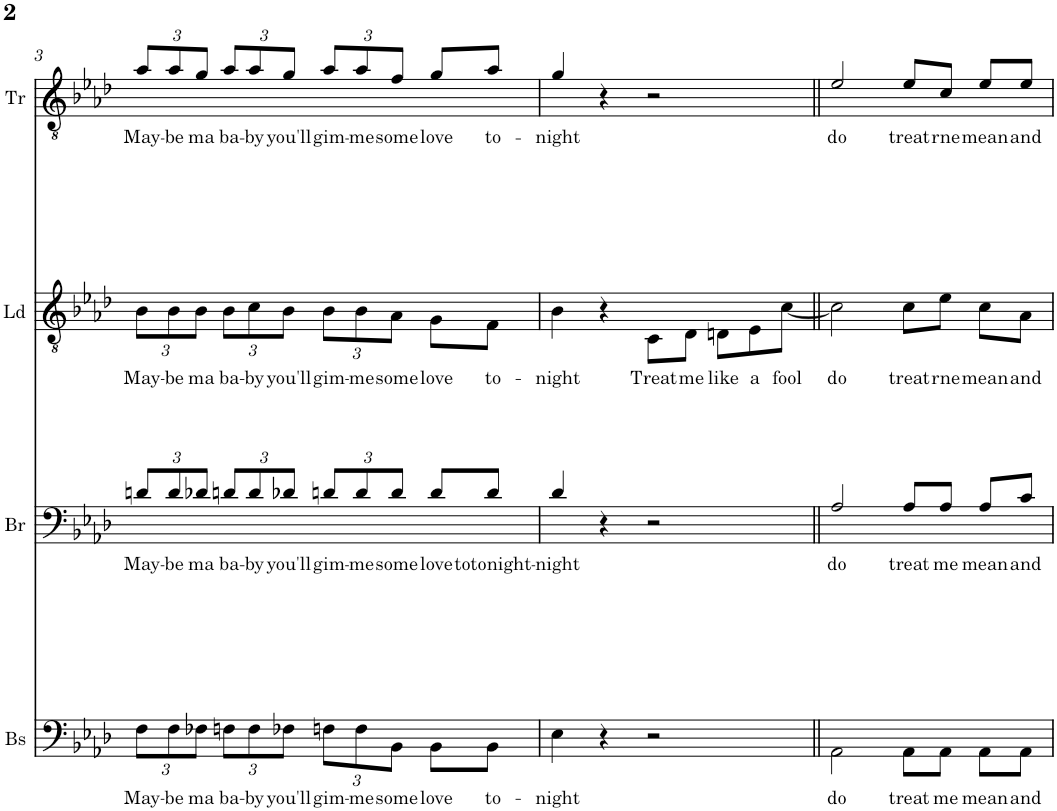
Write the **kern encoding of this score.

**kern	**text	**kern	**text	**kern	**text	**kern	**text
*part4	*part4	*part3	*part3	*part2	*part2	*part1	*part1
*staff4	*staff4	*staff3	*staff3	*staff2	*staff2	*staff1	*staff1
*I"Bass	*	*I"Bari	*	*I"Lead	*	*I"Tenor	*
*I'Bs	*	*I'Br	*	*I'Ld	*	*I'Tr	*
!!LO:PB:g=z
*clefF4	*	*clefF4	*	*clefGv2	*	*clefGv2	*
*k[b-e-a-d-]	*	*k[b-e-a-d-]	*	*k[b-e-a-d-]	*	*k[b-e-a-d-]	*
*M4/4	*	*M4/4	*	*M4/4	*	*M4/4	*
*met(c)	*	*met(c)	*	*met(c)	*	*met(c)	*
*Xbrackettup	*	*	*	*	*	*	*
=3	=3	=3	=3	=3	=3	=3	=3
!	!LO:LY:b	!	!	!	!	!	!
*	*	*Xbrackettup	*	*	*	*	*
!	!	!	!LO:LY:b	!	!	!	!
*	*	*	*	*Xbrackettup	*	*	*
!	!	!	!	!	!LO:LY:b	!	!
*	*	*	*	*	*	*Xbrackettup	*
!	!	!	!	!	!	!	!LO:LY:b
12F\L	May-	12dn/L	May-	12B-\L	May-	12a-/L	May-
!	!LO:LY:b	!	!LO:LY:b	!	!LO:LY:b	!	!LO:LY:b
12F\	-be	12d/	-be	12B-\	-be	12a-/	-be
!	!LO:LY:b	!	!LO:LY:b	!	!LO:LY:b	!	!LO:LY:b
12F-X\J	ma	12d-X/J	ma	12B-\J	ma	12g/J	ma
!	!LO:LY:b	!	!LO:LY:b	!	!LO:LY:b	!	!LO:LY:b
12Fn\L	ba-	12dn/L	ba-	12B-\L	ba-	12a-/L	ba-
!	!LO:LY:b	!	!LO:LY:b	!	!LO:LY:b	!	!LO:LY:b
12F\	-by	12d/	-by	12c\	-by	12a-/	-by
!	!LO:LY:b	!	!LO:LY:b	!	!LO:LY:b	!	!LO:LY:b
12F-X\J	you'll	12d-X/J	you'll	12B-\J	you'll	12g/J	you'll
!	!LO:LY:b	!	!LO:LY:b	!	!LO:LY:b	!	!LO:LY:b
12Fn\L	gim-	12dn/L	gim-	12B-\L	gim-	12a-/L	gim-
!	!LO:LY:b	!	!LO:LY:b	!	!LO:LY:b	!	!LO:LY:b
12F\	-me	12d/	-me	12B-\	-me	12a-/	-me
!	!LO:LY:b	!	!LO:LY:b	!	!LO:LY:b	!	!LO:LY:b
12BB-\J	some	12d/J	some	12A-\J	some	12f/J	some
!	!LO:LY:b	!	!LO:LY:b	!	!LO:LY:b	!	!LO:LY:b
8BB-\L	love	8d/L	love	8G\L	love	8g/L	love
!	!LO:LY:b	!	!LO:LY:b	!	!LO:LY:b	!	!LO:LY:b
8BB-\J	to-	8d/J	totonight-	8F\J	to-	8a-/J	to-
=4	=4	=4	=4	=4	=4	=4	=4
!	!LO:LY:b	!	!LO:LY:b	!	!LO:LY:b	!	!LO:LY:b
4E-\	-night	4d-/	-night	4B-\	-night	4g/	-night
4r	.	4r	.	4r	.	4r	.
!	!	!	!	!	!LO:LY:b	!	!
2r	.	2r	.	8C\L	Treat	2r	.
!	!	!	!	!	!LO:LY:b	!	!
.	.	.	.	8D-\J	me	.	.
!	!	!	!	!	!LO:LY:b	!	!
.	.	.	.	8Dn\L	like	.	.
!	!	!	!	!	!LO:LY:b	!	!
.	.	.	.	8E-\	a	.	.
!	!	!	!	!	!LO:LY:b	!	!
8ryy	.	8ryy	.	[<8c\J	fool	8ryy	.
=5||	=5||	=5||	=5||	=5||	=5||	=5||	=5||
!	!LO:LY:b	!	!LO:LY:b	!	!LO:LY:b	!	!LO:LY:b
2AA-\	do	2A-/	do	2c\]	do	2e-/	do
!	!LO:LY:b	!	!LO:LY:b	!	!LO:LY:b	!	!LO:LY:b
8AA-\L	treat	8A-/L	treat	8c\L	treat	8e-/L	treat
!	!LO:LY:b	!	!LO:LY:b	!	!LO:LY:b	!	!LO:LY:b
8AA-\J	me	8A-/J	me	8e-\J	rne	8c/J	rne
!	!LO:LY:b	!	!LO:LY:b	!	!LO:LY:b	!	!LO:LY:b
8AA-\L	mean	8A-/L	mean	8c\L	mean	8e-/L	mean
!	!LO:LY:b	!	!LO:LY:b	!	!LO:LY:b	!	!LO:LY:b
8AA-\J	and	8c/J	and	8A-\J	and	8e-/J	and
=	=	=	=	=	=	=	=
*-	*-	*-	*-	*-	*-	*-	*-
